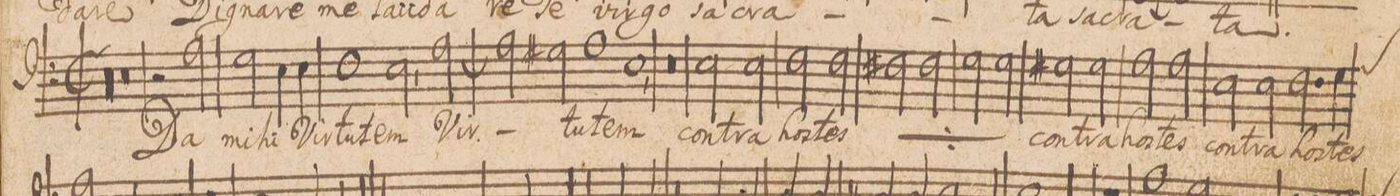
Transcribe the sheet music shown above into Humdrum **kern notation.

**kern	**text
*I"BASSVS.	*
*clefF4	*
*k[]	*
*met(C|)	*
*M2/1	*
=45||	=45||
*M2/1	*
*met(C|)	*
00r	.
=46-	=46-
=47-	=47-
0r	.
=48-	=48-
2r	.
2A\	Da
2G\	mi-
4E\	-hi
4E\	Vir-
=49-	=49-
1F	-tu-
2E,\	-tem
[<2A\	Vir-
=50-	=50-
2A]	.
2G#X\	.
1A	-tu-
=51-	=51-
1E,	-tem
0r	.
=52-	=52-
2E\	con-
2E\	-tra
=53-	=53-
2F\	hos-
2F\	-tes
*	*ij
2F#X\	con-
2F#\	-tra
=54-	=54-
2Gny\	hos-
2G\	-tes
*	*Xij
2G#X\	con-
2G#\	-tra
=55-	=55-
2A\	hos-
2A\	-tes
2E\	con-
2E\	-tra
=56-	=56-
2.Fny\	hos-
*custos:A	*
4Gny\	-tes
*-	*-
